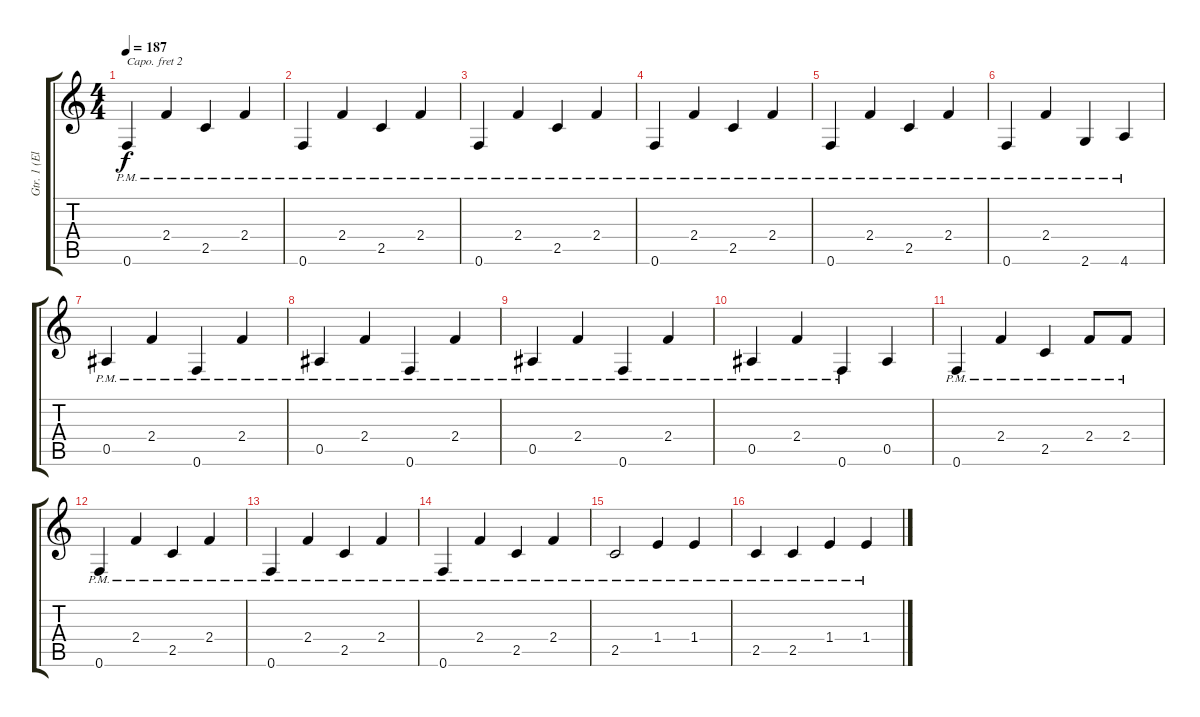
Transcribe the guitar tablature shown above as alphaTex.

\track ("Gtr. 1 (Electric)" "Gtr. 1 (El") {instrument electricguitarclean}
\staff {score tabs}
\capo 2
\tuning (Eb4 Bb3 Gb3 Db3 Ab2 Eb2) {hide}
\ts (4 4)
\tempo 187
\clef g2
\ks c
0.6{pm}.4{dy f} 2.4{pm}.4 2.5{pm}.4 2.4{pm}.4 |
0.6{pm}.4 2.4{pm}.4 2.5{pm}.4 2.4{pm}.4 |
0.6{pm}.4 2.4{pm}.4 2.5{pm}.4 2.4{pm}.4 |
0.6{pm}.4 2.4{pm}.4 2.5{pm}.4 2.4{pm}.4 |
0.6{pm}.4 2.4{pm}.4 2.5{pm}.4 2.4{pm}.4 |
0.6{pm}.4 2.4{pm}.4 2.6{pm}.4 4.6{pm}.4 |
0.5{pm}.4 2.4{pm}.4 0.6{pm}.4 2.4{pm}.4 |
0.5{pm}.4 2.4{pm}.4 0.6{pm}.4 2.4{pm}.4 |
0.5{pm}.4 2.4{pm}.4 0.6{pm}.4 2.4{pm}.4 |
0.5{pm}.4 2.4{pm}.4 0.6{pm}.4 0.5.4 |
0.6{pm}.4 2.4{pm}.4 2.5{pm}.4 2.4{pm}.8 2.4{pm}.8 |
0.6{pm}.4 2.4{pm}.4 2.5{pm}.4 2.4{pm}.4 |
0.6{pm}.4 2.4{pm}.4 2.5{pm}.4 2.4{pm}.4 |
0.6{pm}.4 2.4{pm}.4 2.5{pm}.4 2.4{pm}.4 |
2.5{pm}.2 1.4{pm}.4 1.4{pm}.4 |
2.5{pm}.4 2.5{pm}.4 1.4{pm}.4 1.4{pm}.4
